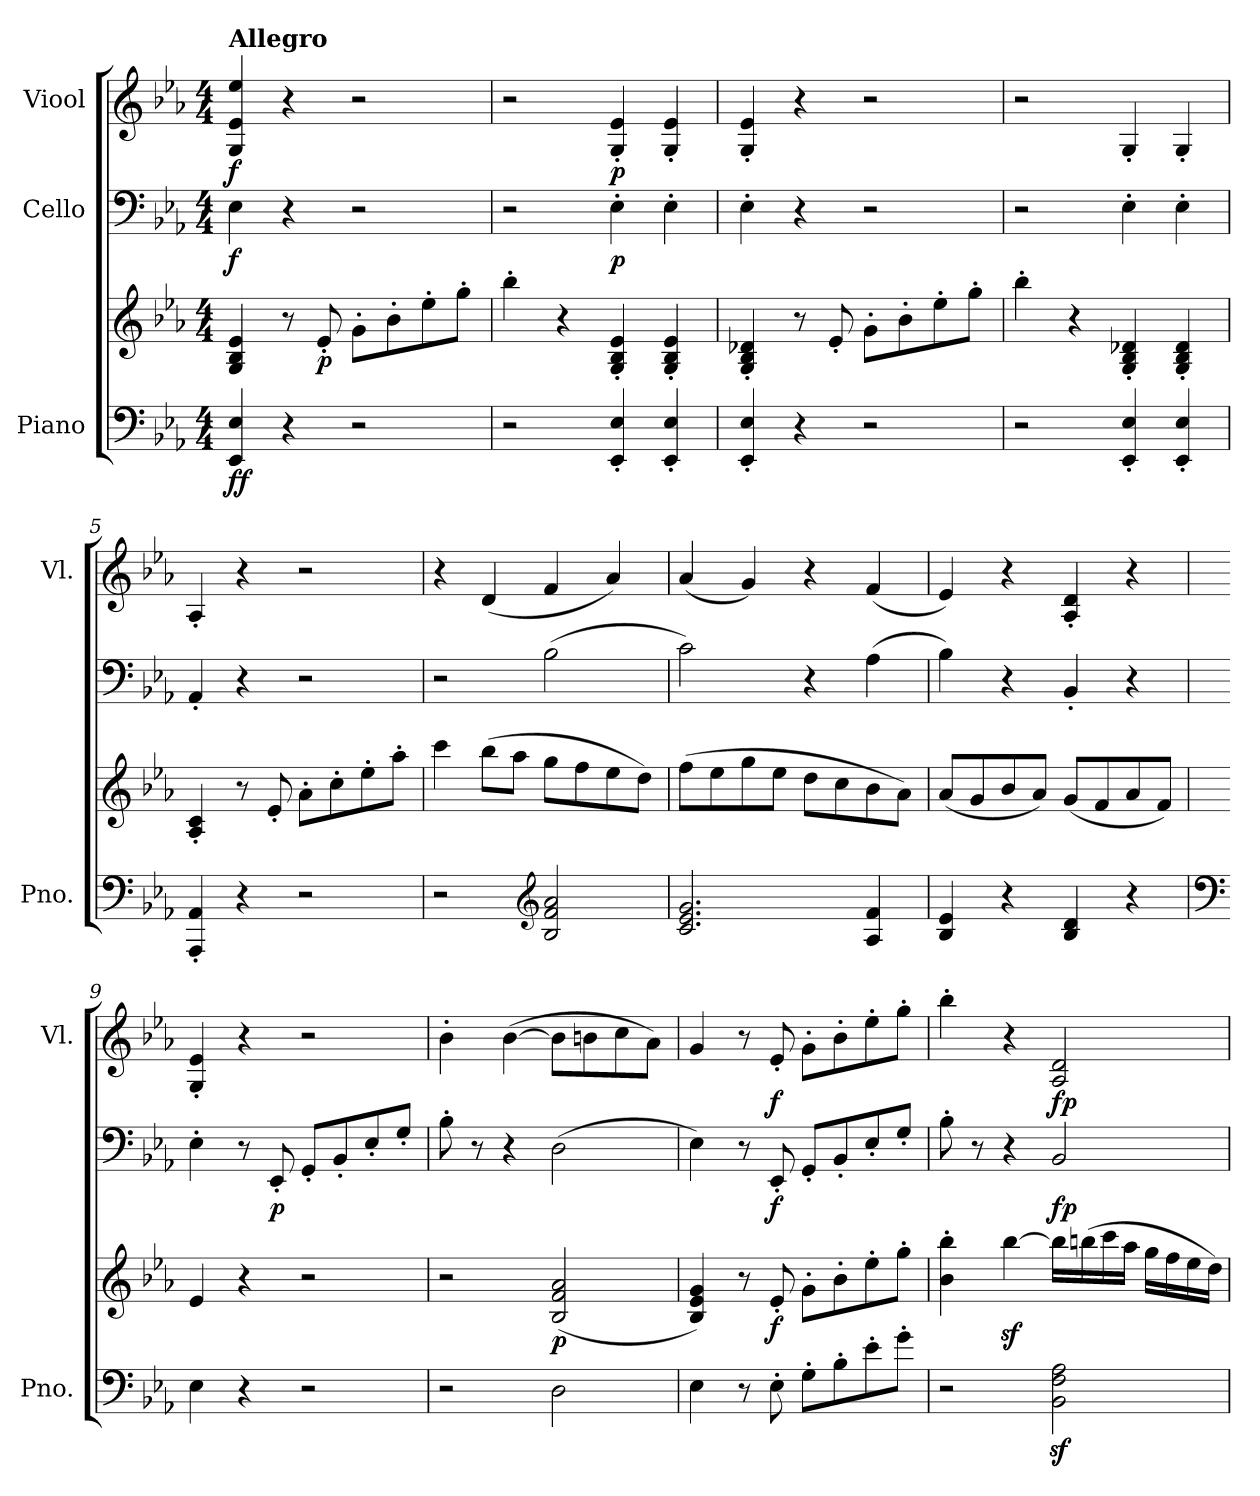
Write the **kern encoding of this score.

**kern	**kern	**dynam	**kern	**dynam	**kern	**dynam
*part3	*part3	*part3	*part2	*part2	*part1	*part1
*staff4	*staff3	*staff3/4	*staff2	*staff2	*staff1	*staff1
*I"Piano	*	*	*I"Cello	*	*I"Viool	*
*I'Pno.	*	*	*	*	*I'Vl.	*
*clefF4	*clefG2	*	*clefF4	*	*clefG2	*
*k[b-e-a-]	*k[b-e-a-]	*	*k[b-e-a-]	*	*k[b-e-a-]	*
*M4/4	*M4/4	*	*M4/4	*	*M4/4	*
=1	=1	=1	=1	=1	=1	=1
!	!	!	!	!	!LO:TX:a:B:t=Allegro	!
!	!	!LO:DY:b=2	!	!	!	!
!	!	!LO:DY:n=1:b	!	!LO:DY:b	!	!LO:DY:b
4EE-/ 4E-/	4G/ 4B-/ 4e-/	f f	4E-\	f	4G/ 4e-/ 4ee-/	f
4r	8r	.	4r	.	4r	.
!	!	!LO:DY:n=2:b	!	!	!	!
.	8e-'/	p	.	.	.	.
2r	8g'\L	.	2r	.	2r	.
.	8b-'\	.	.	.	.	.
.	8ee-'\	.	.	.	.	.
.	8gg'\J	.	.	.	.	.
=2	=2	=2	=2	=2	=2	=2
2r	4bb-'\	.	2r	.	2r	.
.	4r	.	.	.	.	.
!	!	!	!	!LO:DY:b	!	!LO:DY:b
4EE-/' 4E-/'	4G/' 4B-/' 4e-/'	.	4E-'\	p	4G/' 4e-/'	p
4EE-/' 4E-/'	4G/' 4B-/' 4e-/'	.	4E-'\	.	4G/' 4e-/'	.
=3	=3	=3	=3	=3	=3	=3
4EE-/' 4E-/'	4G/' 4B-/' 4d-X/'	.	4E-'\	.	4G/' 4e-/'	.
4r	8r	.	4r	.	4r	.
.	8e-'/	.	.	.	.	.
2r	8g'\L	.	2r	.	2r	.
.	8b-'\	.	.	.	.	.
.	8ee-'\	.	.	.	.	.
.	8gg'\J	.	.	.	.	.
=4	=4	=4	=4	=4	=4	=4
2r	4bb-'\	.	2r	.	2r	.
.	4r	.	.	.	.	.
4EE-/' 4E-/'	4G/' 4B-/' 4d-X/'	.	4E-'\	.	4G'/	.
4EE-/' 4E-/'	4G/' 4B-/' 4d-/'	.	4E-'\	.	4G'/	.
=5	=5	=5	=5	=5	=5	=5
4AAA-/' 4AA-/'	4A-/' 4c/'	.	4AA-'/	.	4A-'/	.
4r	8r	.	4r	.	4r	.
.	8e-'/	.	.	.	.	.
2r	8a-'\L	.	2r	.	2r	.
.	8cc'\	.	.	.	.	.
.	8ee-'\	.	.	.	.	.
.	8aa-'\J	.	.	.	.	.
!!LO:LB:g=z
=6	=6	=6	=6	=6	=6	=6
2r	4ccc\	.	2r	.	4r	.
.	(>8bb-\L	.	.	.	(<4d/	.
.	8aa-\J	.	.	.	.	.
*clefG2	*	*	*	*	*	*
2B-/ 2f/ 2a-/	8gg\L	.	(>2B-\	.	4f/	.
.	8ff\	.	.	.	.	.
.	8ee-\	.	.	.	4a-/)	.
.	8dd\J)	.	.	.	.	.
=7	=7	=7	=7	=7	=7	=7
2.c/ 2.e-/ 2.g/	(>8ff\L	.	2c\)	.	(<4a-/	.
.	8ee-\	.	.	.	.	.
.	8gg\	.	.	.	4g/)	.
.	8ee-\J	.	.	.	.	.
.	8dd\L	.	4r	.	4r	.
.	8cc\	.	.	.	.	.
4A-/ 4f/	8b-\	.	(>4A-\	.	(<4f/	.
.	8a-\J)	.	.	.	.	.
=8	=8	=8	=8	=8	=8	=8
4B-/ 4e-/	(<8a-/L	.	4B-\)	.	4e-/)	.
.	8g/	.	.	.	.	.
4r	8b-/	.	4r	.	4r	.
.	8a-/J)	.	.	.	.	.
4B-/ 4d/	(<8g/L	.	4BB-'/	.	4A-/' 4d/'	.
.	8f/	.	.	.	.	.
4r	8a-/	.	4r	.	4r	.
.	8f/J)	.	.	.	.	.
=9	=9	=9	=9	=9	=9	=9
*clefF4	*	*	*	*	*	*
4E-\	4e-/	.	4E-'\	.	4G/' 4e-/'	.
4r	4r	.	8r	.	4r	.
!	!	!	!	!LO:DY:b	!	!
.	.	.	8EE-'/	p	.	.
2r	2r	.	8GG'/L	.	2r	.
.	.	.	8BB-'/	.	.	.
.	.	.	8E-'/	.	.	.
.	.	.	8G'/J	.	.	.
=10	=10	=10	=10	=10	=10	=10
2r	2r	.	8B-'\	.	4b-'\	.
.	.	.	8r	.	.	.
.	.	.	4r	.	(>[4b-\	.
!	!	!LO:DY:b	!	!	!	!
2D\	(<2B-/ 2f/ 2a-/	p	(>2D\	.	8b-\L]	.
.	.	.	.	.	8bn\	.
.	.	.	.	.	8cc\	.
.	.	.	.	.	8a-\J)	.
!!LO:PB:g=z
=11	=11	=11	=11	=11	=11	=11
4E-\	4B-/ 4e-/ 4g/)	.	4E-\)	.	4g/	.
8r	8r	.	8r	.	8r	.
!	!	!LO:DY:b	!	!LO:DY:b	!	!LO:DY:b
8E-'\	8e-'/	f	8EE-'/	f	8e-'/	f
8G'\L	8g'\L	.	8GG'/L	.	8g'\L	.
8B-'\	8b-'\	.	8BB-'/	.	8b-'\	.
8e-'\	8ee-'\	.	8E-'/	.	8ee-'\	.
8g'\J	8gg'\J	.	8G'/J	.	8gg'\J	.
=12	=12	=12	=12	=12	=12	=12
2r	4b-\' 4bb-\'	.	8B-'\	.	4bb-'\	.
.	.	.	8r	.	.	.
.	[4bb-z<\	.	4r	.	4r	.
!	!	!	!	!LO:DY:b	!	!LO:DY:b
2BB-\z< 2F\z< 2A-\z<	16bb-\LL]	.	2BB-/	fp	2A-/ 2d/	fp
.	(>16bbn\	.	.	.	.	.
.	16ccc\	.	.	.	.	.
.	16aa-\JJ	.	.	.	.	.
.	16gg\LL	.	.	.	.	.
.	16ff\	.	.	.	.	.
.	16ee-\	.	.	.	.	.
.	16dd\JJ)	.	.	.	.	.
=	=	=	=	=	=	=
*-	*-	*-	*-	*-	*-	*-
